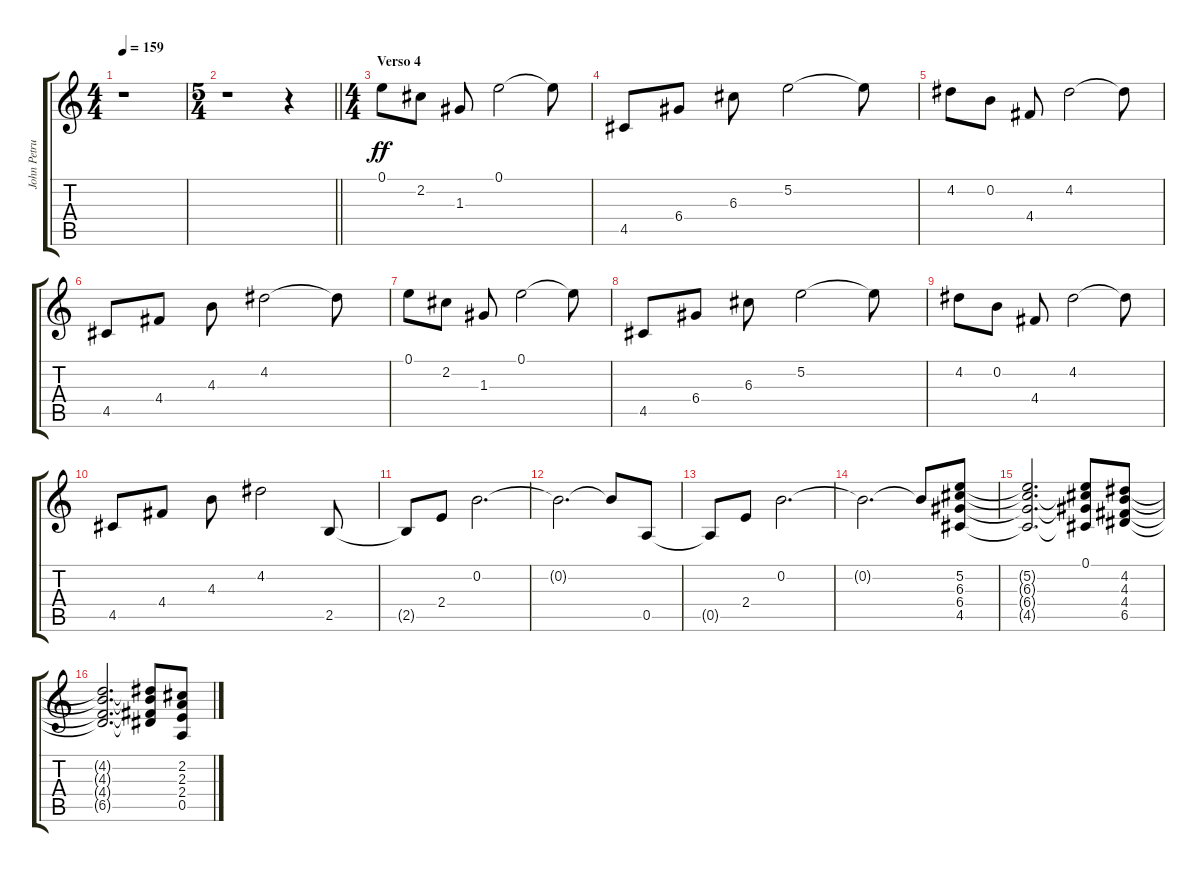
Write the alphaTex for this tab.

\track ("John Petrucci Rhythm" "John Petru") {instrument distortionguitar}
\staff {score tabs}
\tuning (E4 B3 G3 D3 A2 E2) {hide}
\ts (4 4)
\tempo 159
\clef g2
\ks c
r.1{dy ff} |
\ts (5 4)
\barLineRight lightlight
r.1 r.4 |
\ts (4 4)
\section ("" "Verso 4")
0.1.8 2.2.8 1.3.8 0.1.2 0.1{t}.8 |
4.5.8 6.4.8 6.3.8 5.2.2 5.2{t}.8 |
4.2.8 0.2.8 4.4.8 4.2.2 4.2{t}.8 |
4.5.8 4.4.8 4.3.8 4.2.2 4.2{t}.8 |
0.1.8 2.2.8 1.3.8 0.1.2 0.1{t}.8 |
4.5.8 6.4.8 6.3.8 5.2.2 5.2{t}.8 |
4.2.8 0.2.8 4.4.8 4.2.2 4.2{t}.8 |
4.5.8 4.4.8 4.3.8 4.2.2 2.5.8 |
2.5{t}.8 2.4.8 0.2.2{d} |
0.2{t}.2{d} 0.2{t}.8 0.5.8 |
0.5{t}.8 2.4.8 0.2.2{d} |
0.2{t}.2{d} 0.2{t}.8 (5.2 6.3 6.4 4.5).8 |
(5.2{t} 6.3{t} 6.4{t} 4.5{t}).2{d} (0.1 6.3{t} 6.4{t} 4.5{t}).8 (4.2 4.3 4.4 6.5).8 |
(4.2{t} 4.3{t} 4.4{t} 6.5{t}).2{d} (4.2{t} 4.3{t} 4.4{t} 6.5{t}).8 (2.2 2.3 2.4 0.5).8
